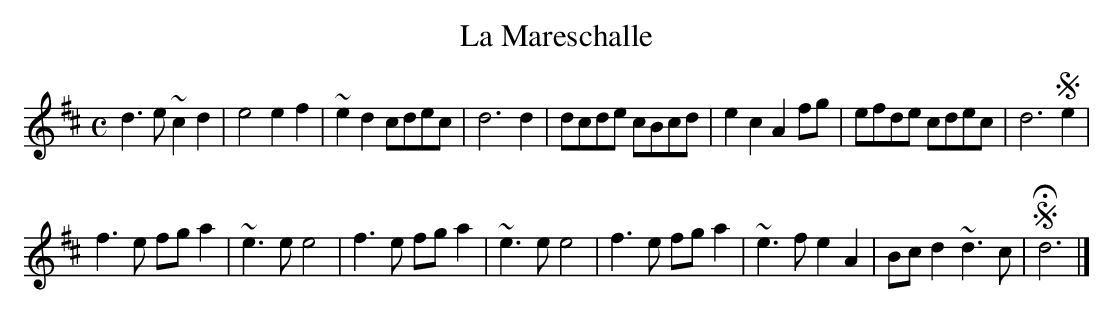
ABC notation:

X:1
T:La Mareschalle
M:C
K:Dmaj
d3e~c2d2|e4e2f2|~e2d2cdec|d6d2|dcde cBcd|e2c2A2fg|efde cdec|d6!segno!e2|
f3e fga2|~e3ee4|f3e fga2|~e3ee4|f3e fga2|~e3fe2A2|Bcd2~d3c|!segno!!fermata!d6|]
